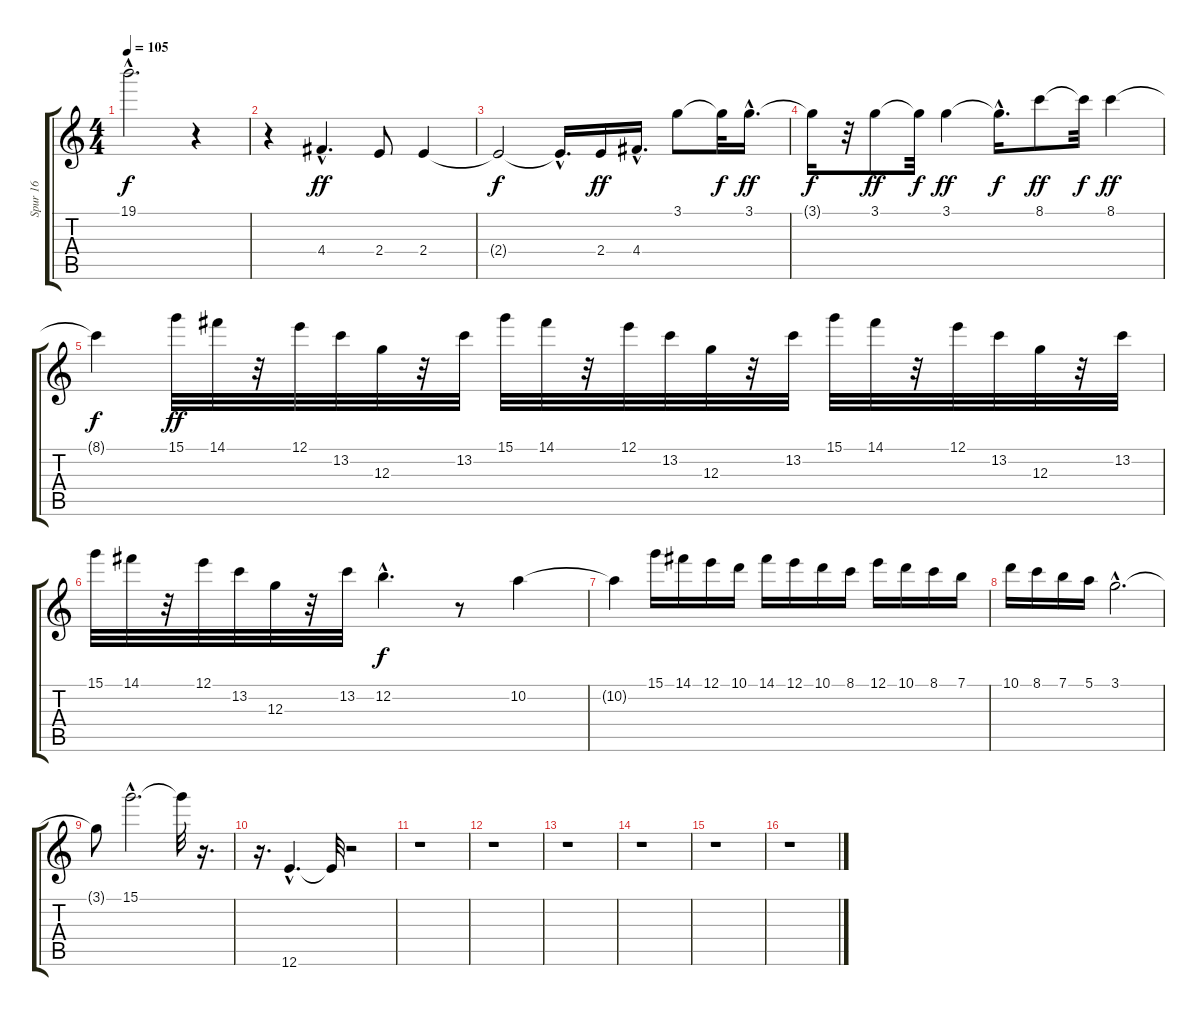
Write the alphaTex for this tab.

\track ("Spur 16" "Spur 16") {instrument guitarharmonics}
\staff {score tabs}
\tuning (E4 B3 G3 D3 A2 E2) {hide}
\ts (4 4)
\tempo 105
\clef g2
\ks c
19.1{hac t}.2{d dy f} r.4 |
r.4 4.4{hac}.4{d dy ff} 2.4.8 2.4.4 |
2.4{t}.2{dy f} 2.4{hac t}.16{d} 2.4.16{dy ff} 4.4{hac}.16{d} 3.1.8 3.1{t}.32{dy f} 3.1{hac}.16{d dy ff} |
3.1{t}.16{dy f} r.32 3.1.8{dy ff} 3.1{t}.32{dy f} 3.1.4{dy ff} 3.1{hac t}.16{d dy f} 8.1.8{dy ff} 8.1{t}.32{dy f} 8.1.4{dy ff} |
8.1{t}.4{dy f} 15.1.32{dy ff} 14.1.32 r.32 12.1.32 13.2.32 12.3.32 r.32 13.2.32 15.1.32 14.1.32 r.32 12.1.32 13.2.32 12.3.32 r.32 13.2.32 15.1.32 14.1.32 r.32 12.1.32 13.2.32 12.3.32 r.32 13.2.32 |
15.1.32 14.1.32 r.32 12.1.32 13.2.32 12.3.32 r.32 13.2.32 12.2{hac}.4{d dy f} r.8 10.2.4 |
10.2{t}.4 15.1.16 14.1.16 12.1.16 10.1.16 14.1.16 12.1.16 10.1.16 8.1.16 12.1.16 10.1.16 8.1.16 7.1.16 |
10.1.16{volume 14 balance 15} 8.1.16 7.1.16 5.1.16 3.1{hac}.2{d} |
3.1{t}.8 15.1{hac}.2{d} 15.1{t}.32 r.16{d} |
r.16{d} 12.6{hac}.4{d} 12.6{t}.32 r.2 |
r.1 |
r.1 |
r.1 |
r.1 |
r.1 |
r.1
